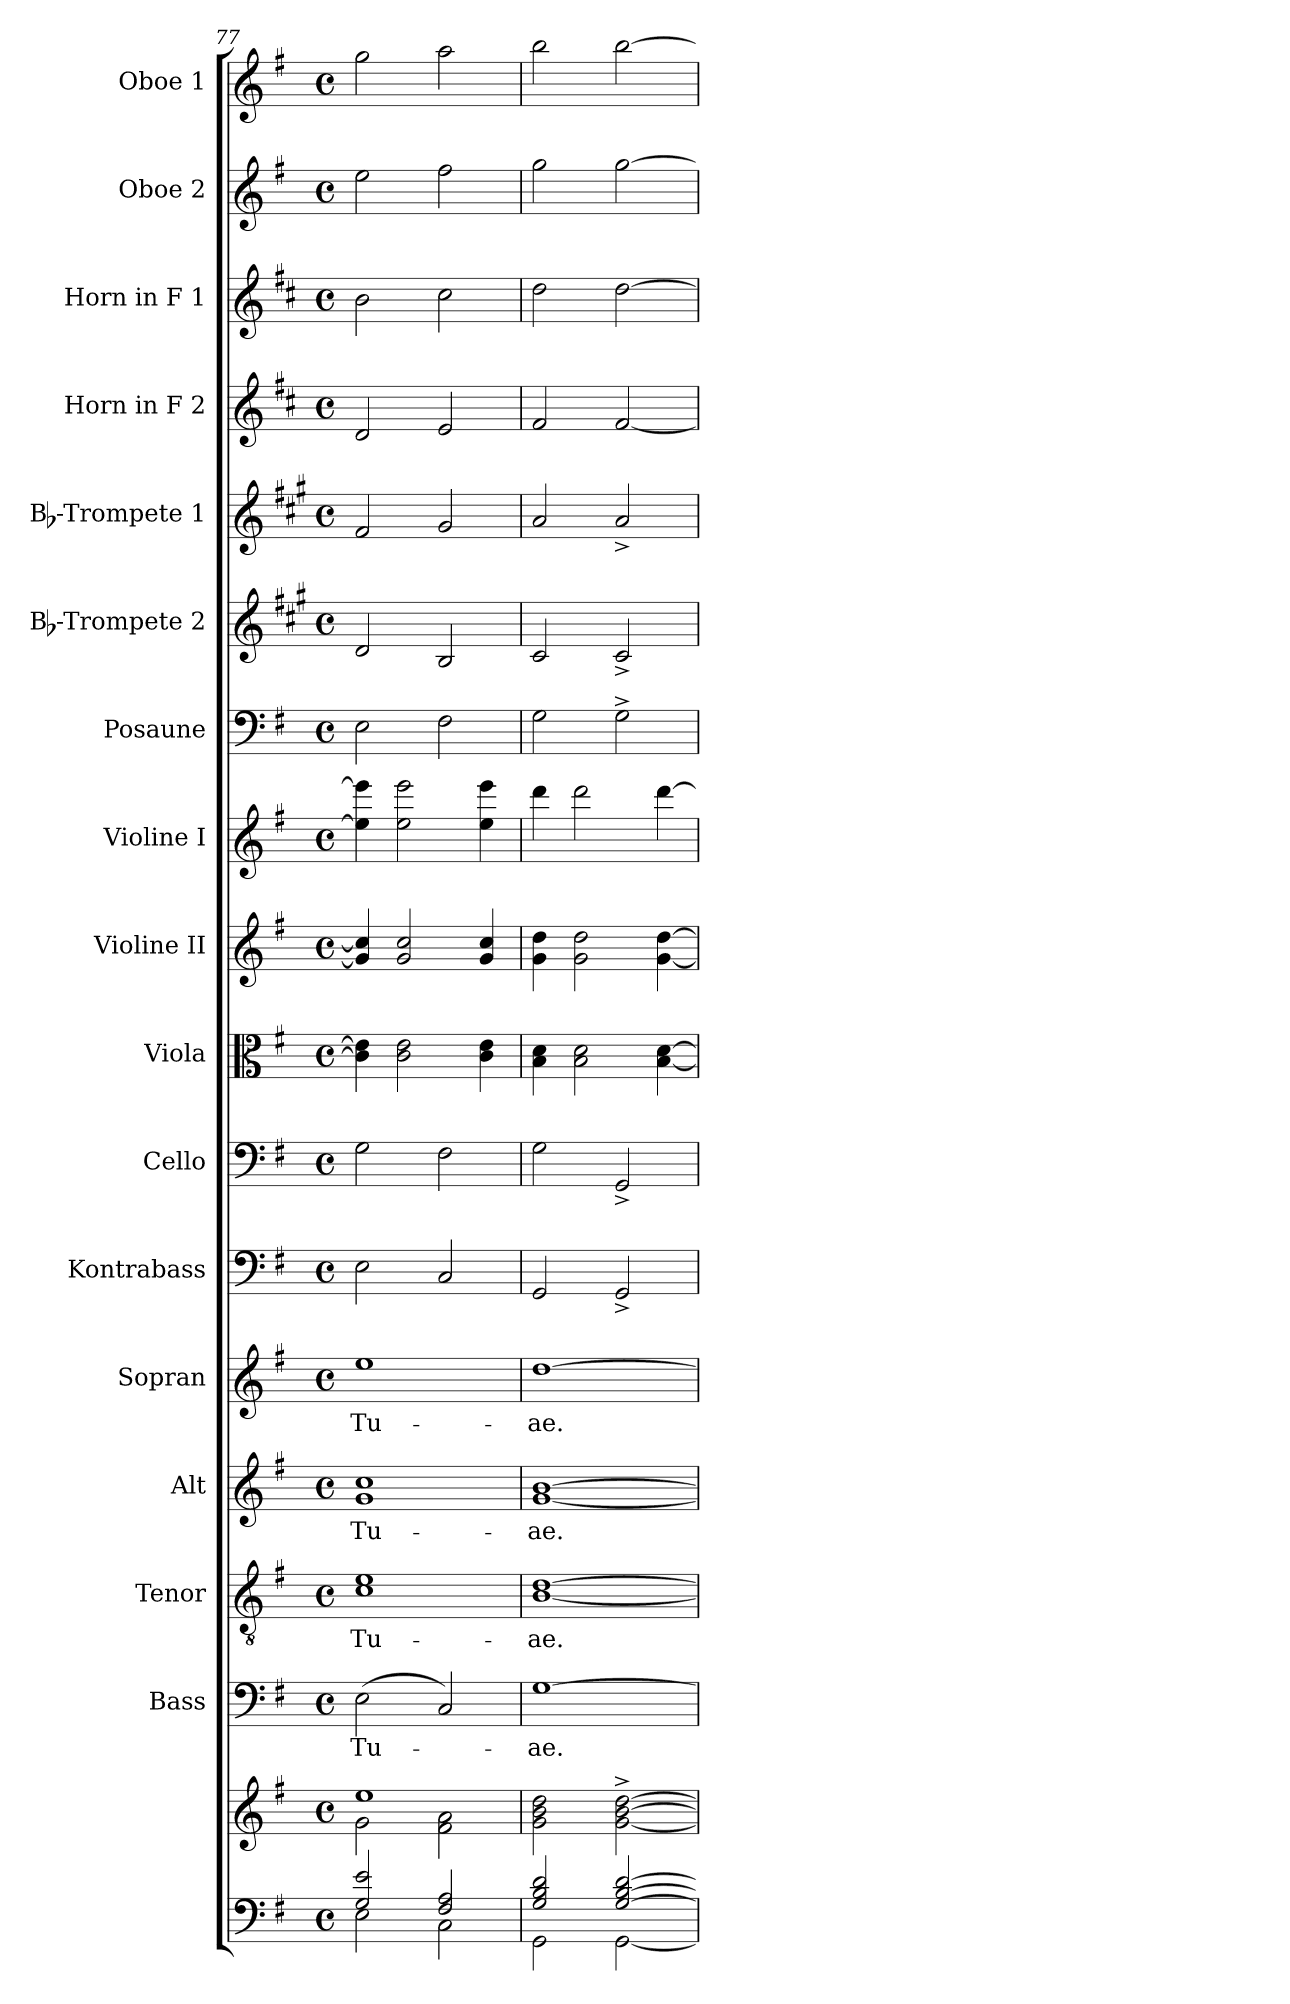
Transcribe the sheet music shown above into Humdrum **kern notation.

**kern	**kern	**kern	**text	**kern	**text	**kern	**text	**kern	**text	**kern	**kern	**kern	**kern	**kern	**kern	**kern	**kern	**kern	**kern	**kern	**kern
*part17	*part17	*part16	*part16	*part15	*part15	*part14	*part14	*part13	*part13	*part12	*part11	*part10	*part9	*part8	*part7	*part6	*part5	*part4	*part3	*part2	*part1
*staff18	*staff17	*staff16	*staff16	*staff15	*staff15	*staff14	*staff14	*staff13	*staff13	*staff12	*staff11	*staff10	*staff9	*staff8	*staff7	*staff6	*staff5	*staff4	*staff3	*staff2	*staff1
*	*	*I"Bass	*	*I"Tenor	*	*I"Alt	*	*I"Sopran	*	*I"Kontrabass	*I"Cello	*I"Viola	*I"Violine II	*I"Violine I	*I"Posaune	*I"Bb-Trompete 2	*I"Bb-Trompete 1	*I"Horn in F 2	*I"Horn in F 1	*I"Oboe 2	*I"Oboe 1
*	*	*I'B.	*	*I'T.	*	*I'A.	*	*I'S.	*	*I'Kb.	*	*I'Vla.	*I'Vl. II	*I'Vl. I	*I'Pos.	*I'Bb Trp. 2	*I'Bb Trp. 1	*	*	*I'Ob. 2	*I'Ob. 1
*clefF4	*clefG2	*clefF4	*	*clefGv2	*	*clefG2	*	*clefG2	*	*clefF4	*clefF4	*clefC3	*clefG2	*clefG2	*clefF4	*clefG2	*clefG2	*clefG2	*clefG2	*clefG2	*clefG2
*	*	*	*	*	*	*	*	*	*	*ITrd7c12	*	*	*	*	*	*ITrd1c2	*ITrd1c2	*ITrd4c7	*ITrd4c7	*	*
*k[f#]	*k[f#]	*k[f#]	*	*k[f#]	*	*k[f#]	*	*k[f#]	*	*k[f#]	*k[f#]	*k[f#]	*k[f#]	*k[f#]	*k[f#]	*k[f#]	*k[f#]	*k[f#]	*k[f#]	*k[f#]	*k[f#]
*G:	*G:	*G:	*	*G:	*	*G:	*	*G:	*	*G:	*G:	*G:	*G:	*G:	*G:	*G:	*G:	*G:	*G:	*G:	*G:
*M4/4	*M4/4	*M4/4	*	*M4/4	*	*M4/4	*	*M4/4	*	*M4/4	*M4/4	*M4/4	*M4/4	*M4/4	*M4/4	*M4/4	*M4/4	*M4/4	*M4/4	*M4/4	*M4/4
*met(c)	*met(c)	*met(c)	*	*met(c)	*	*met(c)	*	*met(c)	*	*met(c)	*met(c)	*met(c)	*met(c)	*met(c)	*met(c)	*met(c)	*met(c)	*met(c)	*met(c)	*met(c)	*met(c)
=77	=77	=77	=77	=77	=77	=77	=77	=77	=77	=77	=77	=77	=77	=77	=77	=77	=77	=77	=77	=77	=77
*^	*^	*	*	*	*	*	*	*	*	*	*	*	*	*	*	*	*	*	*	*	*
!	!	!	!	!	!LO:LY:b	!	!LO:LY:b	!	!LO:LY:b	!	!LO:LY:b	!	!	!	!	!	!	!	!	!	!	!	!
2G/ 2e/	2E\	1ee	2g\	(>2E\	Tu-	1c 1e	Tu-	1g 1cc	Tu-	1ee	Tu-	2EE\	2G\	4c\] 4e\]	4g/] 4cc/]	4ee\] 4eee\]	2E\	2c/	2e/	2G/	2e\	2ee\	2gg\
.	.	.	.	.	.	.	.	.	.	.	.	.	.	2c\ 2e\	2g/ 2cc/	2ee\ 2eee\	.	.	.	.	.	.	.
2F#/ 2A/	2C\	.	2f#\ 2a\	2C/)	.	.	.	.	.	.	.	2CC/	2F#\	.	.	.	2F#\	2A/	2f#/	2A/	2f#\	2ff#\	2aa\
.	.	.	.	.	.	.	.	.	.	.	.	.	.	4c\ 4e\	4g/ 4cc/	4ee\ 4eee\	.	.	.	.	.	.	.
*	*	*v	*v	*	*	*	*	*	*	*	*	*	*	*	*	*	*	*	*	*	*	*	*
=78	=78	=78	=78	=78	=78	=78	=78	=78	=78	=78	=78	=78	=78	=78	=78	=78	=78	=78	=78	=78	=78	=78
!	!	!	!	!LO:LY:b	!	!LO:LY:b	!	!LO:LY:b	!	!LO:LY:b	!	!	!	!	!	!	!	!	!	!	!	!
2G/ 2B/ 2d/	2GG\	2g\ 2b\ 2dd\	[1G	-ae.	[1B [1d	-ae.	[1g [1b	-ae.	[1dd	-ae.	2GGG/	2G\	4B\ 4d\	4g\ 4dd\	4ddd\	2G\	2B/	2g/	2B/	2g\	2gg\	2bb\
.	.	.	.	.	.	.	.	.	.	.	.	.	2B\ 2d\	2g\ 2dd\	2ddd\	.	.	.	.	.	.	.
[>2G/ [>2B/ [>2d/	[<2GG\	[2g\^> [2b\^> [2dd\^>	.	.	.	.	.	.	.	.	2GGG^</	2GG^</	.	.	.	2G^>\	2B^</	2g^</	[2B/	[2g\	[2gg\	[2bb\
.	.	.	.	.	.	.	.	.	.	.	.	.	[4B\ [4d\	[4g\ [4dd\	[4ddd\	.	.	.	.	.	.	.
*v	*v	*	*	*	*	*	*	*	*	*	*	*	*	*	*	*	*	*	*	*	*	*
=	=	=	=	=	=	=	=	=	=	=	=	=	=	=	=	=	=	=	=	=	=
*-	*-	*-	*-	*-	*-	*-	*-	*-	*-	*-	*-	*-	*-	*-	*-	*-	*-	*-	*-	*-	*-
